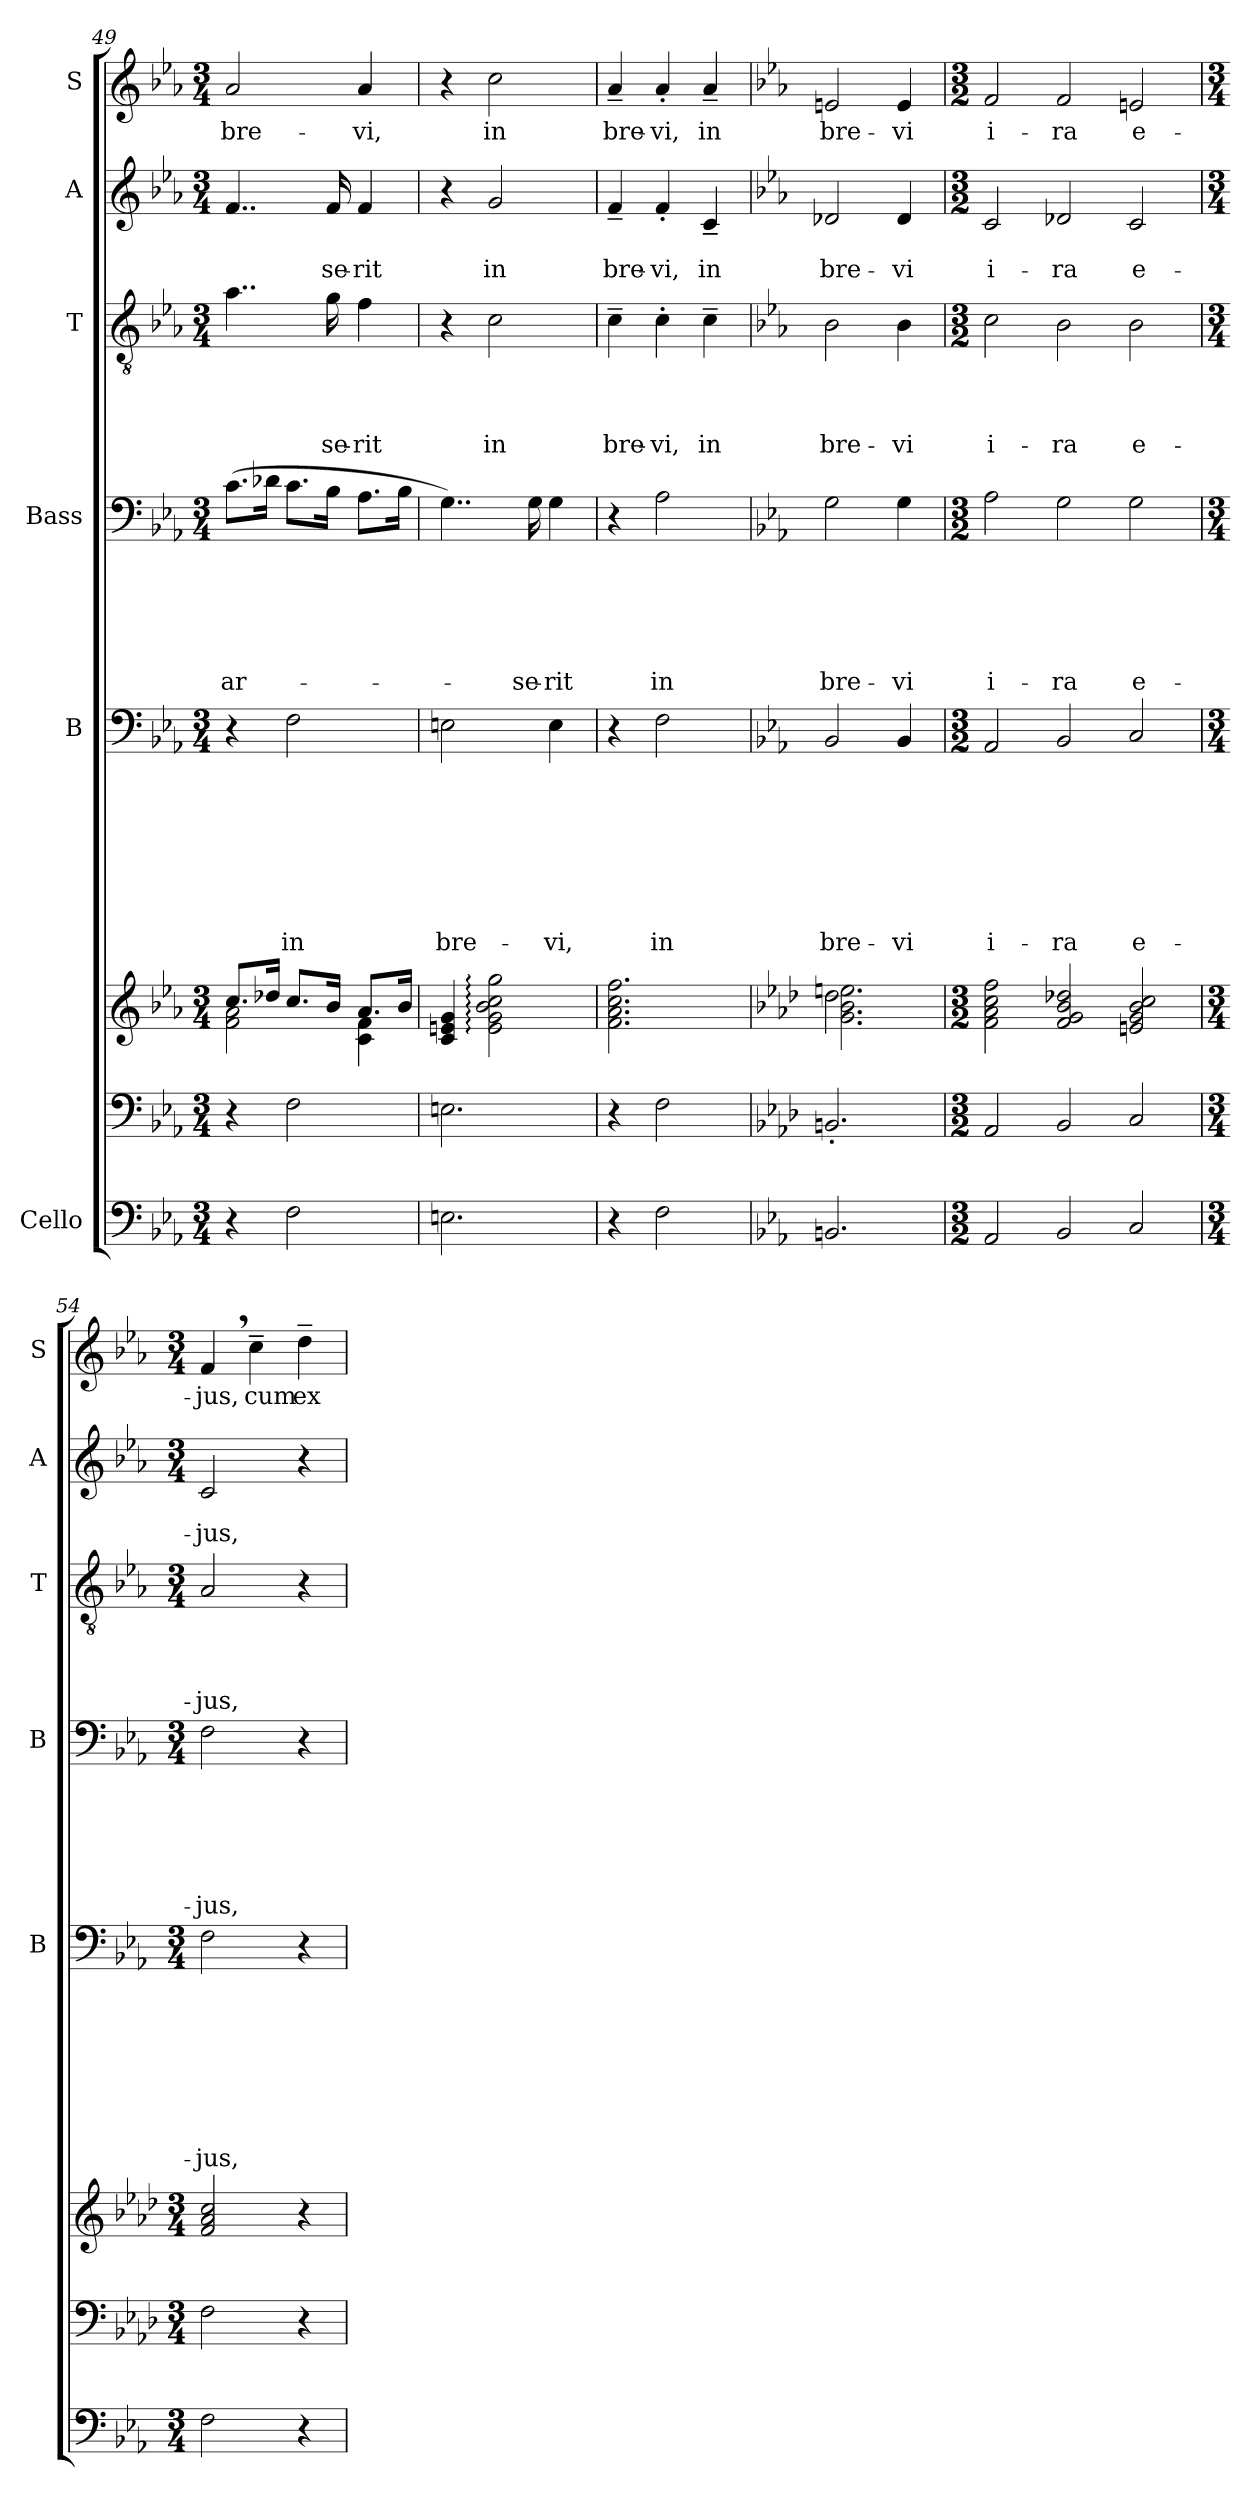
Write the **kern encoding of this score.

**kern	**kern	**kern	**kern	**text	**text	**text	**text	**text	**text	**text	**text	**kern	**text	**text	**text	**text	**text	**text	**kern	**text	**text	**text	**text	**kern	**text	**text	**kern	**text
*part8	*part7	*part6	*part5	*part5	*part5	*part5	*part5	*part5	*part5	*part5	*part5	*part4	*part4	*part4	*part4	*part4	*part4	*part4	*part3	*part3	*part3	*part3	*part3	*part2	*part2	*part2	*part1	*part1
*staff8	*staff7	*staff6	*staff5	*staff5	*staff5	*staff5	*staff5	*staff5	*staff5	*staff5	*staff5	*staff4	*staff4	*staff4	*staff4	*staff4	*staff4	*staff4	*staff3	*staff3	*staff3	*staff3	*staff3	*staff2	*staff2	*staff2	*staff1	*staff1
*I"Cello	*	*	*I"B	*	*	*	*	*	*	*	*	*I"Bass	*	*	*	*	*	*	*I"T	*	*	*	*	*I"A	*	*	*I"S	*
*	*	*	*I'B	*	*	*	*	*	*	*	*	*I'B	*	*	*	*	*	*	*I'T	*	*	*	*	*I'A	*	*	*I'S	*
*clefF4	*clefF4	*clefG2	*clefF4	*	*	*	*	*	*	*	*	*clefF4	*	*	*	*	*	*	*clefGv2	*	*	*	*	*clefG2	*	*	*clefG2	*
*k[b-e-a-]	*k[b-e-a-]	*k[b-e-a-]	*k[b-e-a-]	*	*	*	*	*	*	*	*	*k[b-e-a-]	*	*	*	*	*	*	*k[b-e-a-]	*	*	*	*	*k[b-e-a-]	*	*	*k[b-e-a-]	*
*E-:	*E-:	*E-:	*E-:	*	*	*	*	*	*	*	*	*E-:	*	*	*	*	*	*	*E-:	*	*	*	*	*E-:	*	*	*E-:	*
*M3/4	*M3/4	*M3/4	*M3/4	*	*	*	*	*	*	*	*	*M3/4	*	*	*	*	*	*	*M3/4	*	*	*	*	*M3/4	*	*	*M3/4	*
=49	=49	=49	=49	=49	=49	=49	=49	=49	=49	=49	=49	=49	=49	=49	=49	=49	=49	=49	=49	=49	=49	=49	=49	=49	=49	=49	=49	=49
*	*	*^	*	*	*	*	*	*	*	*	*	*	*	*	*	*	*	*	*	*	*	*	*	*	*	*	*	*
!	!	!	!	!	!	!	!	!	!	!	!	!	!	!	!	!	!	!	!LO:LY:b	!	!	!	!	!	!	!	!	!	!LO:LY:b
4r	4r	8.cc/L	2f\ 2a-\	4r	.	.	.	.	.	.	.	.	(>8.c\L	.	.	.	.	.	-ar-	4..a-\	.	.	.	.	4..f/	.	.	2a-/	bre-
.	.	16dd-X/Jk	.	.	.	.	.	.	.	.	.	.	16d-X\Jk	.	.	.	.	.	.	.	.	.	.	.	.	.	.	.	.
!	!	!	!	!	!	!	!	!	!	!	!	!LO:LY:b	!	!	!	!	!	!	!	!	!	!	!	!	!	!	!	!	!
2F\	2F\	8.cc/L	.	2F\	.	.	.	.	.	.	.	in	8.c\L	.	.	.	.	.	.	.	.	.	.	.	.	.	.	.	.
!	!	!	!	!	!	!	!	!	!	!	!	!	!	!	!	!	!	!	!	!	!	!	!	!LO:LY:b	!	!	!LO:LY:b	!	!
.	.	16b-/Jk	.	.	.	.	.	.	.	.	.	.	16B-\Jk	.	.	.	.	.	.	16g\	.	.	.	-se-	16f/	.	-se-	.	.
!	!	!	!	!	!	!	!	!	!	!	!	!	!	!	!	!	!	!	!	!	!	!	!	!LO:LY:b	!	!	!LO:LY:b	!	!LO:LY:b
.	.	8.a-/L	4c\ 4f\	.	.	.	.	.	.	.	.	.	8.A-\L	.	.	.	.	.	.	4f\	.	.	.	-rit	4f/	.	-rit	4a-/	-vi,
.	.	16b-/Jk	.	.	.	.	.	.	.	.	.	.	16B-\Jk	.	.	.	.	.	.	.	.	.	.	.	.	.	.	.	.
*	*	*v	*v	*	*	*	*	*	*	*	*	*	*	*	*	*	*	*	*	*	*	*	*	*	*	*	*	*	*
=50	=50	=50	=50	=50	=50	=50	=50	=50	=50	=50	=50	=50	=50	=50	=50	=50	=50	=50	=50	=50	=50	=50	=50	=50	=50	=50	=50	=50
!	!	!	!	!	!	!	!	!	!	!	!LO:LY:b	!	!	!	!	!	!	!	!	!	!	!	!	!	!	!	!	!
2.En\	2.En\	4c/ 4en/ 4g/	2En\	.	.	.	.	.	.	.	bre-	4..G\)	.	.	.	.	.	.	4r	.	.	.	.	4r	.	.	4r	.
!	!	!	!	!	!	!	!	!	!	!	!	!	!	!	!	!	!	!	!	!	!	!	!LO:LY:b	!	!	!LO:LY:b	!	!LO:LY:b
.	.	2e\: 2g\: 2b-\: 2cc\: 2gg\:	.	.	.	.	.	.	.	.	.	.	.	.	.	.	.	.	2c\	.	.	.	in	2g/	.	in	2cc\	in
!	!	!	!	!	!	!	!	!	!	!	!	!	!	!	!	!	!	!LO:LY:b	!	!	!	!	!	!	!	!	!	!
.	.	.	.	.	.	.	.	.	.	.	.	16G\	.	.	.	.	.	-se-	.	.	.	.	.	.	.	.	.	.
!	!	!	!	!	!	!	!	!	!	!	!LO:LY:b	!	!	!	!	!	!	!LO:LY:b	!	!	!	!	!	!	!	!	!	!
.	.	.	4E\	.	.	.	.	.	.	.	-vi,	4G\	.	.	.	.	.	-rit	.	.	.	.	.	.	.	.	.	.
=51	=51	=51	=51	=51	=51	=51	=51	=51	=51	=51	=51	=51	=51	=51	=51	=51	=51	=51	=51	=51	=51	=51	=51	=51	=51	=51	=51	=51
!	!	!	!	!	!	!	!	!	!	!	!	!	!	!	!	!	!	!	!	!	!	!	!LO:LY:b	!	!	!LO:LY:b	!	!LO:LY:b
4r	4r	2.f\ 2.a-\ 2.cc\ 2.ff\	4r	.	.	.	.	.	.	.	.	4r	.	.	.	.	.	.	4c~>\	.	.	.	bre-	4f~</	.	bre-	4a-~</	bre-
!	!	!	!	!	!	!	!	!	!	!	!LO:LY:b	!	!	!	!	!	!	!LO:LY:b	!	!	!	!	!LO:LY:b	!	!	!LO:LY:b	!	!LO:LY:b
2F\	2F\	.	2F\	.	.	.	.	.	.	.	in	2A-\	.	.	.	.	.	in	4c'>\	.	.	.	-vi,	4f'</	.	-vi,	4a-'</	-vi,
!	!	!	!	!	!	!	!	!	!	!	!	!	!	!	!	!	!	!	!	!	!	!	!LO:LY:b	!	!	!LO:LY:b	!	!LO:LY:b
.	.	.	.	.	.	.	.	.	.	.	.	.	.	.	.	.	.	.	4c~>\	.	.	.	in	4c~</	.	in	4a-~</	in
!!LO:PB:g=z
=52	=52	=52	=52	=52	=52	=52	=52	=52	=52	=52	=52	=52	=52	=52	=52	=52	=52	=52	=52	=52	=52	=52	=52	=52	=52	=52	=52	=52
*	*k[b-e-a-d-]	*k[b-e-a-d-]	*	*	*	*	*	*	*	*	*	*	*	*	*	*	*	*	*	*	*	*	*	*	*	*	*	*
*	*A-:	*A-:	*	*	*	*	*	*	*	*	*	*	*	*	*	*	*	*	*	*	*	*	*	*	*	*	*	*
*	*	*^	*	*	*	*	*	*	*	*	*	*	*	*	*	*	*	*	*	*	*	*	*	*	*	*	*	*
!	!	!	!	!	!	!	!	!	!	!	!	!LO:LY:b	!	!	!	!	!	!	!LO:LY:b	!	!	!	!	!LO:LY:b	!	!	!LO:LY:b	!	!LO:LY:b
2.BBn/	2.BBn'</	2dd-\	2.g\ 2.b-\ 2.een\	2BB-/	.	.	.	.	.	.	.	bre-	2G\	.	.	.	.	.	bre-	2B-\	.	.	.	bre-	2d-X/	.	bre-	2en/	bre-
!	!	!	!	!	!	!	!	!	!	!	!	!LO:LY:b	!	!	!	!	!	!	!LO:LY:b	!	!	!	!	!LO:LY:b	!	!	!LO:LY:b	!	!LO:LY:b
.	.	4ryy	.	4BB-/	.	.	.	.	.	.	.	-vi	4G\	.	.	.	.	.	-vi	4B-\	.	.	.	-vi	4d-/	.	-vi	4e/	-vi
*	*	*v	*v	*	*	*	*	*	*	*	*	*	*	*	*	*	*	*	*	*	*	*	*	*	*	*	*	*	*
=53	=53	=53	=53	=53	=53	=53	=53	=53	=53	=53	=53	=53	=53	=53	=53	=53	=53	=53	=53	=53	=53	=53	=53	=53	=53	=53	=53	=53
*M3/2	*M3/2	*M3/2	*M3/2	*	*	*	*	*	*	*	*	*M3/2	*	*	*	*	*	*	*M3/2	*	*	*	*	*M3/2	*	*	*M3/2	*
!	!	!	!	!	!	!	!	!	!	!	!LO:LY:b	!	!	!	!	!	!	!LO:LY:b	!	!	!	!	!LO:LY:b	!	!	!LO:LY:b	!	!LO:LY:b
2AA-/	2AA-/	2f\ 2a-\ 2cc\ 2ff\	2AA-/	.	.	.	.	.	.	.	i-	2A-\	.	.	.	.	.	i-	2c\	.	.	.	i-	2c/	.	i-	2f/	i-
!	!	!	!	!	!	!	!	!	!	!	!LO:LY:b	!	!	!	!	!	!	!LO:LY:b	!	!	!	!	!LO:LY:b	!	!	!LO:LY:b	!	!LO:LY:b
2BB-/	2BB-/	2f/ 2g/ 2b-/ 2dd-X/	2BB-/	.	.	.	.	.	.	.	-ra	2G\	.	.	.	.	.	-ra	2B-\	.	.	.	-ra	2d-X/	.	-ra	2f/	-ra
!	!	!	!	!	!	!	!	!	!	!	!LO:LY:b	!	!	!	!	!	!	!LO:LY:b	!	!	!	!	!LO:LY:b	!	!	!LO:LY:b	!	!LO:LY:b
2C/	2C/	2en/ 2g/ 2b-/ 2cc/	2C/	.	.	.	.	.	.	.	e-	2G\	.	.	.	.	.	e-	2B-\	.	.	.	e-	2c/	.	e-	2en/	e-
=54	=54	=54	=54	=54	=54	=54	=54	=54	=54	=54	=54	=54	=54	=54	=54	=54	=54	=54	=54	=54	=54	=54	=54	=54	=54	=54	=54	=54
*M3/4	*M3/4	*M3/4	*M3/4	*	*	*	*	*	*	*	*	*M3/4	*	*	*	*	*	*	*M3/4	*	*	*	*	*M3/4	*	*	*M3/4	*
!	!	!	!	!	!	!	!	!	!	!	!LO:LY:b	!	!	!	!	!	!	!LO:LY:b	!	!	!	!	!LO:LY:b	!	!	!LO:LY:b	!	!LO:LY:b
2F\	2F\	2f/ 2a-/ 2cc/	2F\	.	.	.	.	.	.	.	-jus,	2F\	.	.	.	.	.	-jus,	2A-/	.	.	.	-jus,	2c/	.	-jus,	4f,>/	-jus,
!	!	!	!	!	!	!	!	!	!	!	!	!	!	!	!	!	!	!	!	!	!	!	!	!	!	!	!	!LO:LY:b
.	.	.	.	.	.	.	.	.	.	.	.	.	.	.	.	.	.	.	.	.	.	.	.	.	.	.	4cc~>\	cum
!	!	!	!	!	!	!	!	!	!	!	!	!	!	!	!	!	!	!	!	!	!	!	!	!	!	!	!	!LO:LY:b
4r	4r	4r	4r	.	.	.	.	.	.	.	.	4r	.	.	.	.	.	.	4r	.	.	.	.	4r	.	.	4dd~>\	ex-
=	=	=	=	=	=	=	=	=	=	=	=	=	=	=	=	=	=	=	=	=	=	=	=	=	=	=	=	=
*-	*-	*-	*-	*-	*-	*-	*-	*-	*-	*-	*-	*-	*-	*-	*-	*-	*-	*-	*-	*-	*-	*-	*-	*-	*-	*-	*-	*-
